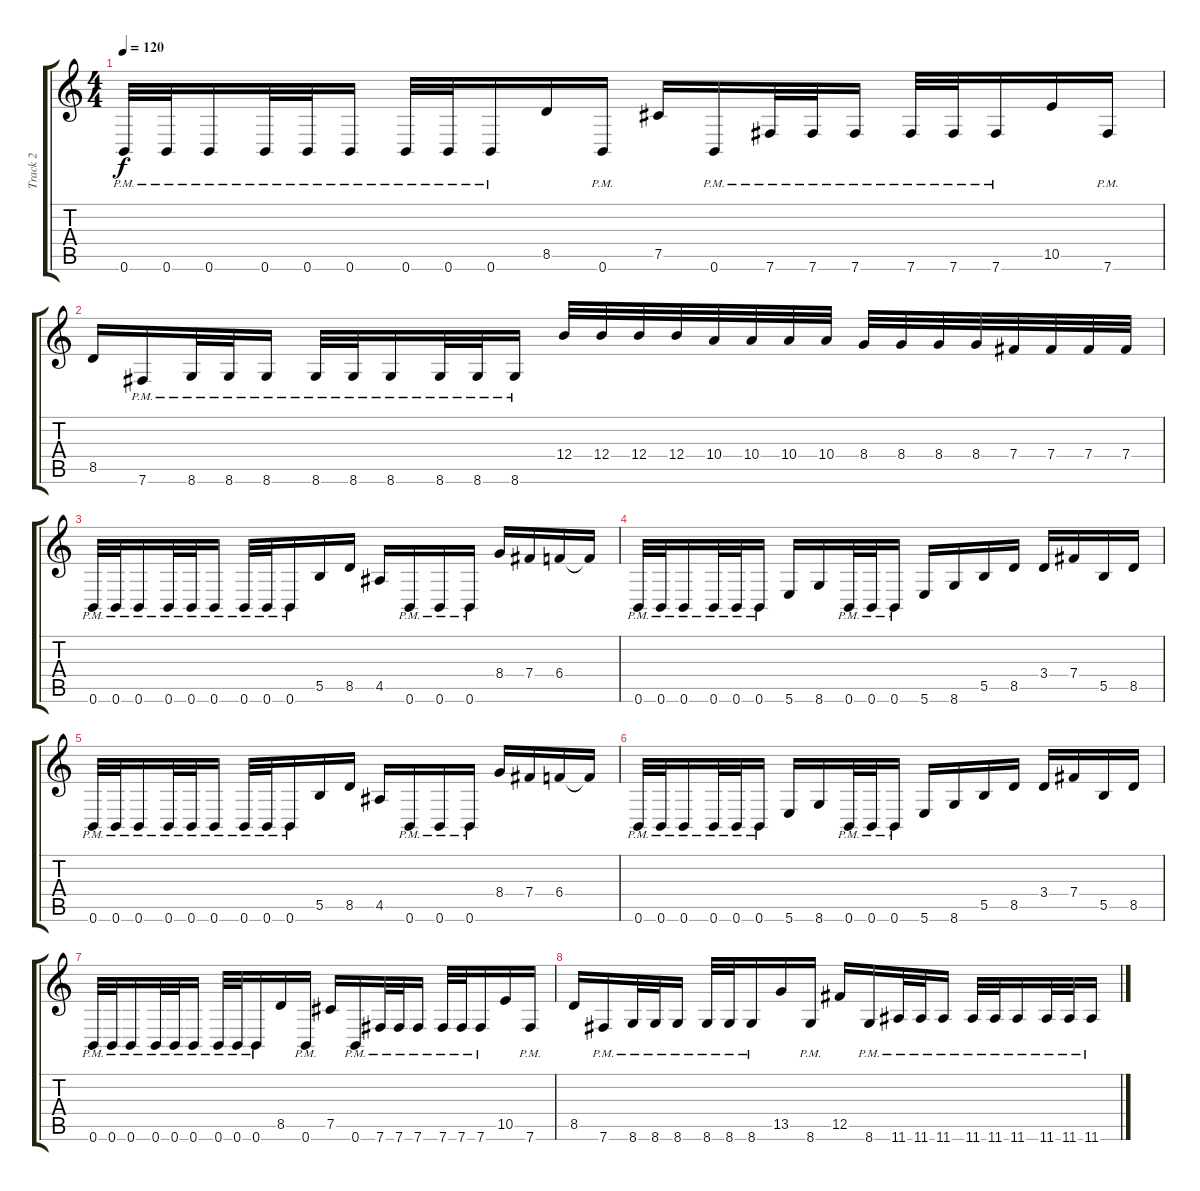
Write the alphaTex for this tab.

\track ("Track 2" "Track 2") {instrument distortionguitar}
\staff {score tabs}
\tuning (Db4 Ab3 E3 B2 Gb2 B1) {hide}
\ts (4 4)
\tempo 120
\clef g2
\ks c
0.6{pm}.32{dy f} 0.6{pm}.32 0.6{pm}.16 0.6{pm}.32 0.6{pm}.32 0.6{pm}.16 0.6{pm}.32 0.6{pm}.32 0.6{pm}.16 8.5.16 0.6{pm}.16 7.5.16 0.6{pm}.16 7.6{pm}.32 7.6{pm}.32 7.6{pm}.16 7.6{pm}.32 7.6{pm}.32 7.6{pm}.16 10.5.16 7.6{pm}.16 |
8.5.16 7.6{pm}.16 8.6{pm}.32 8.6{pm}.32 8.6{pm}.16 8.6{pm}.32 8.6{pm}.32 8.6{pm}.16 8.6{pm}.32 8.6{pm}.32 8.6{pm}.16 12.4.32 12.4.32 12.4.32 12.4.32 10.4.32 10.4.32 10.4.32 10.4.32 8.4.32 8.4.32 8.4.32 8.4.32 7.4.32 7.4.32 7.4.32 7.4.32 |
0.6{pm}.32 0.6{pm}.32 0.6{pm}.16 0.6{pm}.32 0.6{pm}.32 0.6{pm}.16 0.6{pm}.32 0.6{pm}.32 0.6{pm}.16 5.5.16 8.5.16 4.5.16 0.6{pm}.16 0.6{pm}.16 0.6{pm}.16 8.4.16 7.4.16 6.4.16 6.4{t}.16 |
0.6{pm}.32 0.6{pm}.32 0.6{pm}.16 0.6{pm}.32 0.6{pm}.32 0.6{pm}.16 5.6.16 8.6.16 0.6{pm}.32 0.6{pm}.32 0.6{pm}.16 5.6.16 8.6.16 5.5.16 8.5.16 3.4.16 7.4.16 5.5.16 8.5.16 |
0.6{pm}.32 0.6{pm}.32 0.6{pm}.16 0.6{pm}.32 0.6{pm}.32 0.6{pm}.16 0.6{pm}.32 0.6{pm}.32 0.6{pm}.16 5.5.16 8.5.16 4.5.16 0.6{pm}.16 0.6{pm}.16 0.6{pm}.16 8.4.16 7.4.16 6.4.16 6.4{t}.16 |
0.6{pm}.32 0.6{pm}.32 0.6{pm}.16 0.6{pm}.32 0.6{pm}.32 0.6{pm}.16 5.6.16 8.6.16 0.6{pm}.32 0.6{pm}.32 0.6{pm}.16 5.6.16 8.6.16 5.5.16 8.5.16 3.4.16 7.4.16 5.5.16 8.5.16 |
0.6{pm}.32 0.6{pm}.32 0.6{pm}.16 0.6{pm}.32 0.6{pm}.32 0.6{pm}.16 0.6{pm}.32 0.6{pm}.32 0.6{pm}.16 8.5.16 0.6{pm}.16 7.5.16 0.6{pm}.16 7.6{pm}.32 7.6{pm}.32 7.6{pm}.16 7.6{pm}.32 7.6{pm}.32 7.6{pm}.16 10.5.16 7.6{pm}.16 |
8.5.16 7.6{pm}.16 8.6{pm}.32 8.6{pm}.32 8.6{pm}.16 8.6{pm}.32 8.6{pm}.32 8.6{pm}.16 13.5.16 8.6{pm}.16 12.5.16 8.6{pm}.16 11.6{pm}.32 11.6{pm}.32 11.6{pm}.16 11.6{pm}.32 11.6{pm}.32 11.6{pm}.16 11.6{pm}.32 11.6{pm}.32 11.6{pm}.16
